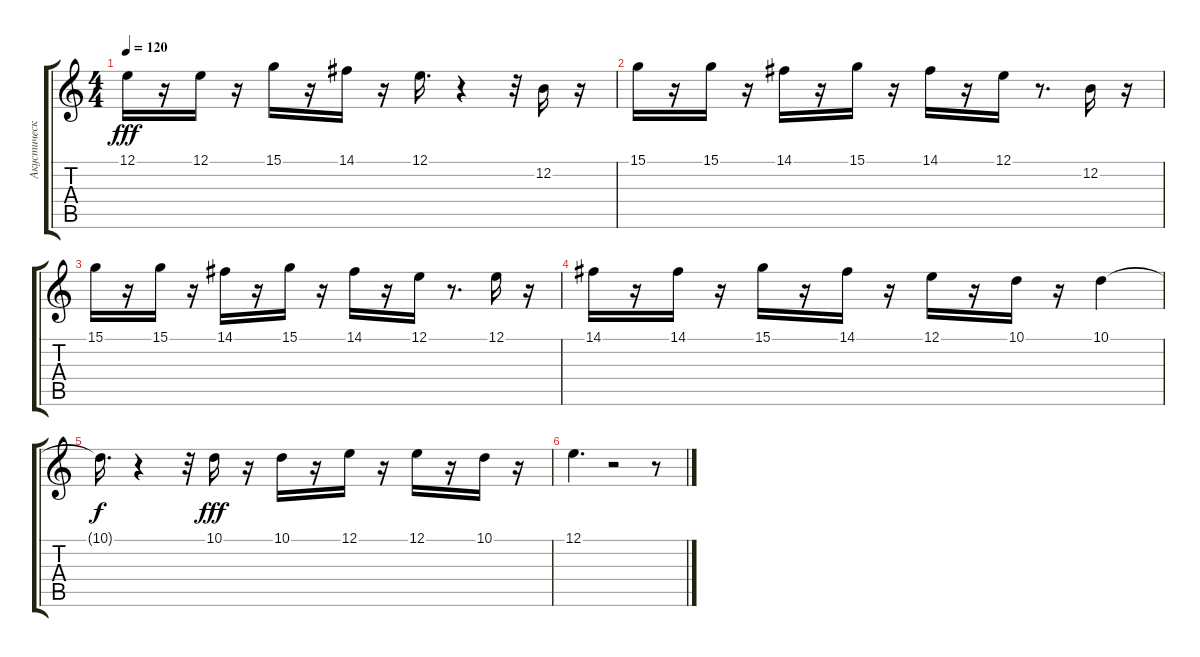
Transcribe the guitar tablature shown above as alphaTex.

\track ("Акустический Гранд Роял" "Акустическ") {instrument acousticgrandpiano}
\staff {score tabs}
\tuning (E4 B3 G3 D3 A2 E2) {hide}
\ts (4 4)
\tempo 120
\clef g2
\ks c
12.1.16{dy fff} r.16 12.1.16 r.16 15.1.16 r.16 14.1.16 r.16 12.1.16{d} r.4 r.32 12.2.16 r.16 |
15.1.16 r.16 15.1.16 r.16 14.1.16 r.16 15.1.16 r.16 14.1.16 r.16 12.1.16 r.8{d} 12.2.16 r.16 |
15.1.16 r.16 15.1.16 r.16 14.1.16 r.16 15.1.16 r.16 14.1.16 r.16 12.1.16 r.8{d} 12.1.16 r.16 |
14.1.16 r.16 14.1.16 r.16 15.1.16 r.16 14.1.16 r.16 12.1.16 r.16 10.1.16 r.16 10.1.4 |
10.1{t}.16{d dy f} r.4 r.32 10.1.16{dy fff} r.16 10.1.16 r.16 12.1.16 r.16 12.1.16 r.16 10.1.16 r.16 |
12.1.4{d} r.2 r.8
